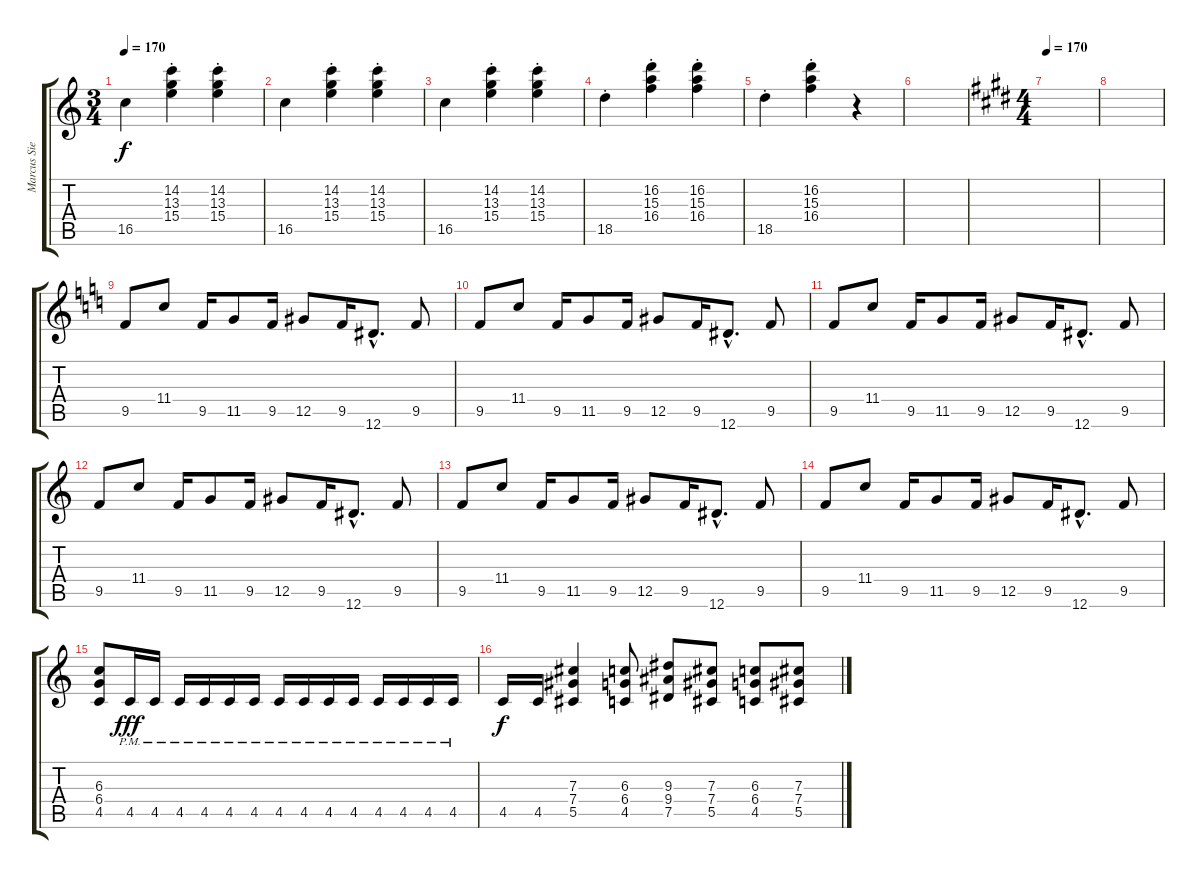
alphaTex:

\track ("Marcus Siepen" "Marcus Sie") {instrument distortionguitar}
\staff {score tabs}
\tuning (Eb4 Bb3 Gb3 Db3 Ab2 Eb2) {hide}
\ts (3 4)
\tempo 170
\clef g2
\ks c
16.5.4{dy f} (14.2{st} 13.3{st} 15.4{st}).4 (14.2{st} 13.3{st} 15.4{st}).4 |
16.5.4 (14.2{st} 13.3{st} 15.4{st}).4 (14.2{st} 13.3{st} 15.4{st}).4 |
16.5.4 (14.2{st} 13.3{st} 15.4{st}).4 (14.2{st} 13.3{st} 15.4{st}).4 |
18.5{st}.4 (16.2{st} 15.3{st} 16.4{st}).4 (16.2{st} 15.3{st} 16.4{st}).4 |
18.5{st}.4 (16.2{st} 15.3{st} 16.4{st}).4 r.4 |
|
\ts (4 4)
\tempo 170
\ks e
|
|
\ks c
9.5.8{instrument distortionguitar} 11.4.8 9.5.16 11.5.8 9.5.16 12.5.8 9.5.16 12.6{hac}.8{d} 9.5.8 |
9.5.8 11.4.8 9.5.16 11.5.8 9.5.16 12.5.8 9.5.16 12.6{hac}.8{d} 9.5.8 |
9.5.8 11.4.8 9.5.16 11.5.8 9.5.16 12.5.8 9.5.16 12.6{hac}.8{d} 9.5.8 |
9.5.8 11.4.8 9.5.16 11.5.8 9.5.16 12.5.8 9.5.16 12.6{hac}.8{d} 9.5.8 |
9.5.8 11.4.8 9.5.16 11.5.8 9.5.16 12.5.8 9.5.16 12.6{hac}.8{d} 9.5.8 |
9.5.8 11.4.8 9.5.16 11.5.8 9.5.16 12.5.8 9.5.16 12.6{hac}.8{d} 9.5.8 |
(6.3 6.4 4.5).8 4.5{pm}.16{dy fff} 4.5{pm}.16 4.5{pm}.16 4.5{pm}.16 4.5{pm}.16 4.5{pm}.16 4.5{pm}.16 4.5{pm}.16 4.5{pm}.16 4.5{pm}.16 4.5{pm}.16 4.5{pm}.16 4.5{pm}.16 4.5{pm}.16 |
4.5.16{dy f} 4.5.16 (7.3 7.4 5.5).4 (6.3 6.4 4.5).8 (9.3 9.4 7.5).8 (7.3 7.4 5.5).8 (6.3 6.4 4.5).8 (7.3 7.4 5.5).8
